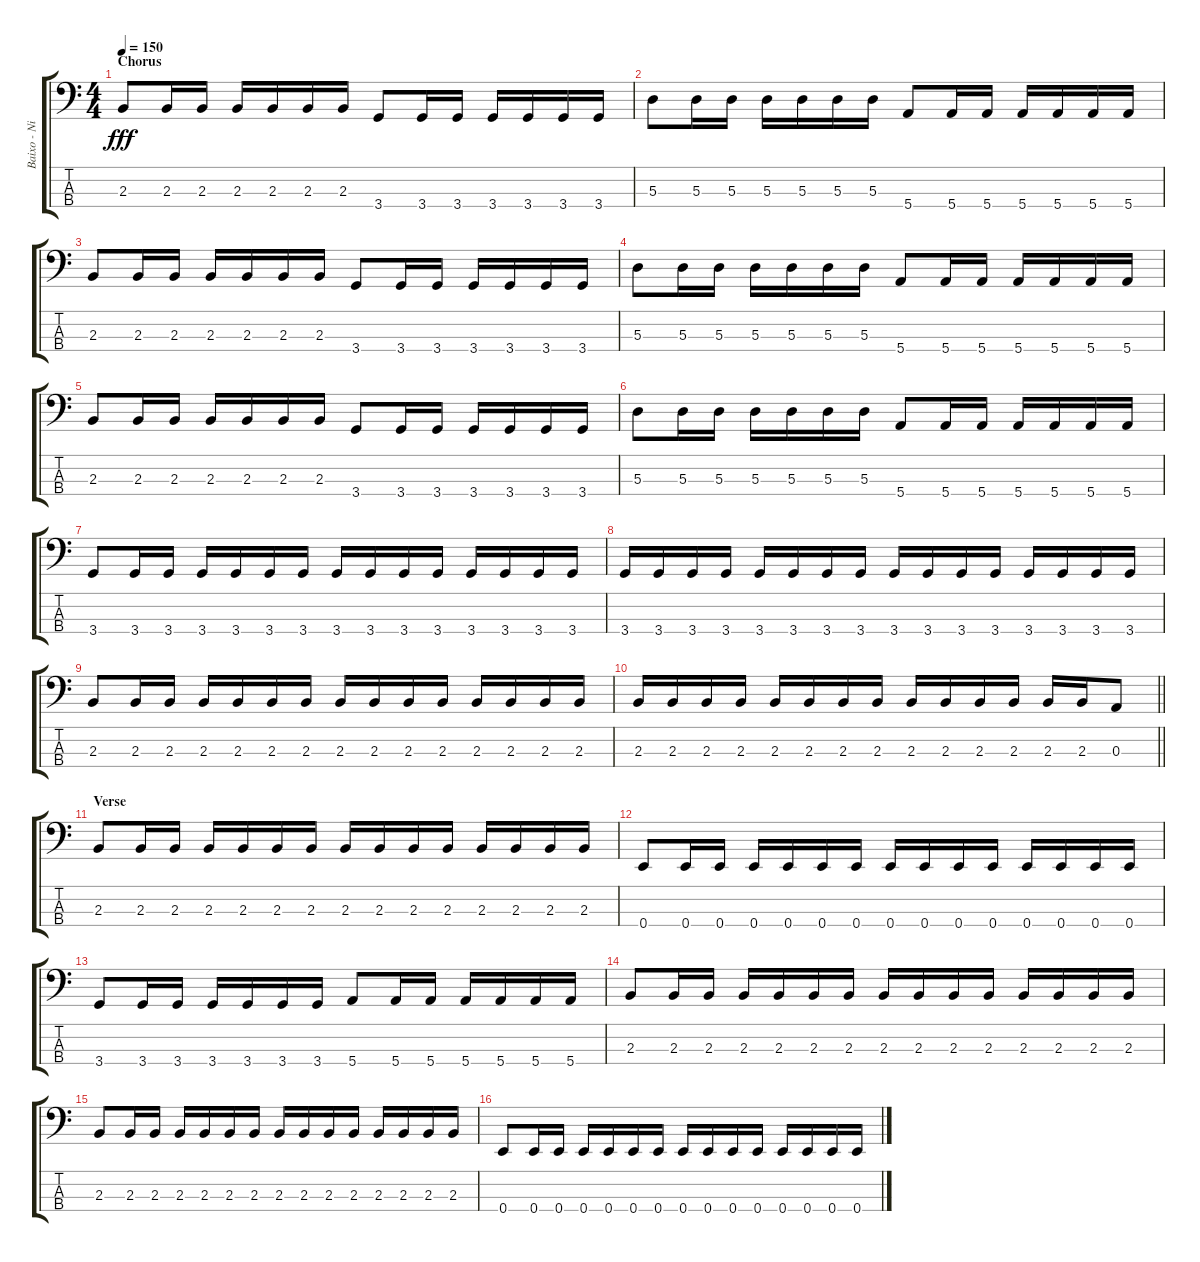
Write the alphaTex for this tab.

\track ("Baixo - Nikola" "Baixo - Ni") {instrument electricbasspick}
\staff {score tabs}
\tuning (G2 D2 A1 E1) {hide}
\ts (4 4)
\section ("" "Chorus")
\tempo 150
\clef f4
\ks c
2.3.8{dy fff} 2.3.16 2.3.16 2.3.16 2.3.16 2.3.16 2.3.16 3.4.8 3.4.16 3.4.16 3.4.16 3.4.16 3.4.16 3.4.16 |
5.3.8 5.3.16 5.3.16 5.3.16 5.3.16 5.3.16 5.3.16 5.4.8 5.4.16 5.4.16 5.4.16 5.4.16 5.4.16 5.4.16 |
2.3.8 2.3.16 2.3.16 2.3.16 2.3.16 2.3.16 2.3.16 3.4.8 3.4.16 3.4.16 3.4.16 3.4.16 3.4.16 3.4.16 |
5.3.8 5.3.16 5.3.16 5.3.16 5.3.16 5.3.16 5.3.16 5.4.8 5.4.16 5.4.16 5.4.16 5.4.16 5.4.16 5.4.16 |
2.3.8 2.3.16 2.3.16 2.3.16 2.3.16 2.3.16 2.3.16 3.4.8 3.4.16 3.4.16 3.4.16 3.4.16 3.4.16 3.4.16 |
5.3.8 5.3.16 5.3.16 5.3.16 5.3.16 5.3.16 5.3.16 5.4.8 5.4.16 5.4.16 5.4.16 5.4.16 5.4.16 5.4.16 |
3.4.8 3.4.16 3.4.16 3.4.16 3.4.16 3.4.16 3.4.16 3.4.16 3.4.16 3.4.16 3.4.16 3.4.16 3.4.16 3.4.16 3.4.16 |
3.4.16 3.4.16 3.4.16 3.4.16 3.4.16 3.4.16 3.4.16 3.4.16 3.4.16 3.4.16 3.4.16 3.4.16 3.4.16 3.4.16 3.4.16 3.4.16 |
2.3.8 2.3.16 2.3.16 2.3.16 2.3.16 2.3.16 2.3.16 2.3.16 2.3.16 2.3.16 2.3.16 2.3.16 2.3.16 2.3.16 2.3.16 |
\barLineRight lightlight
2.3.16 2.3.16 2.3.16 2.3.16 2.3.16 2.3.16 2.3.16 2.3.16 2.3.16 2.3.16 2.3.16 2.3.16 2.3.16 2.3.16 0.3.8 |
\section ("" "Verse")
2.3.8 2.3.16 2.3.16 2.3.16 2.3.16 2.3.16 2.3.16 2.3.16 2.3.16 2.3.16 2.3.16 2.3.16 2.3.16 2.3.16 2.3.16 |
0.4.8 0.4.16 0.4.16 0.4.16 0.4.16 0.4.16 0.4.16 0.4.16 0.4.16 0.4.16 0.4.16 0.4.16 0.4.16 0.4.16 0.4.16 |
3.4.8 3.4.16 3.4.16 3.4.16 3.4.16 3.4.16 3.4.16 5.4.8 5.4.16 5.4.16 5.4.16 5.4.16 5.4.16 5.4.16 |
2.3.8 2.3.16 2.3.16 2.3.16 2.3.16 2.3.16 2.3.16 2.3.16 2.3.16 2.3.16 2.3.16 2.3.16 2.3.16 2.3.16 2.3.16 |
2.3.8 2.3.16 2.3.16 2.3.16 2.3.16 2.3.16 2.3.16 2.3.16 2.3.16 2.3.16 2.3.16 2.3.16 2.3.16 2.3.16 2.3.16 |
0.4.8 0.4.16 0.4.16 0.4.16 0.4.16 0.4.16 0.4.16 0.4.16 0.4.16 0.4.16 0.4.16 0.4.16 0.4.16 0.4.16 0.4.16
